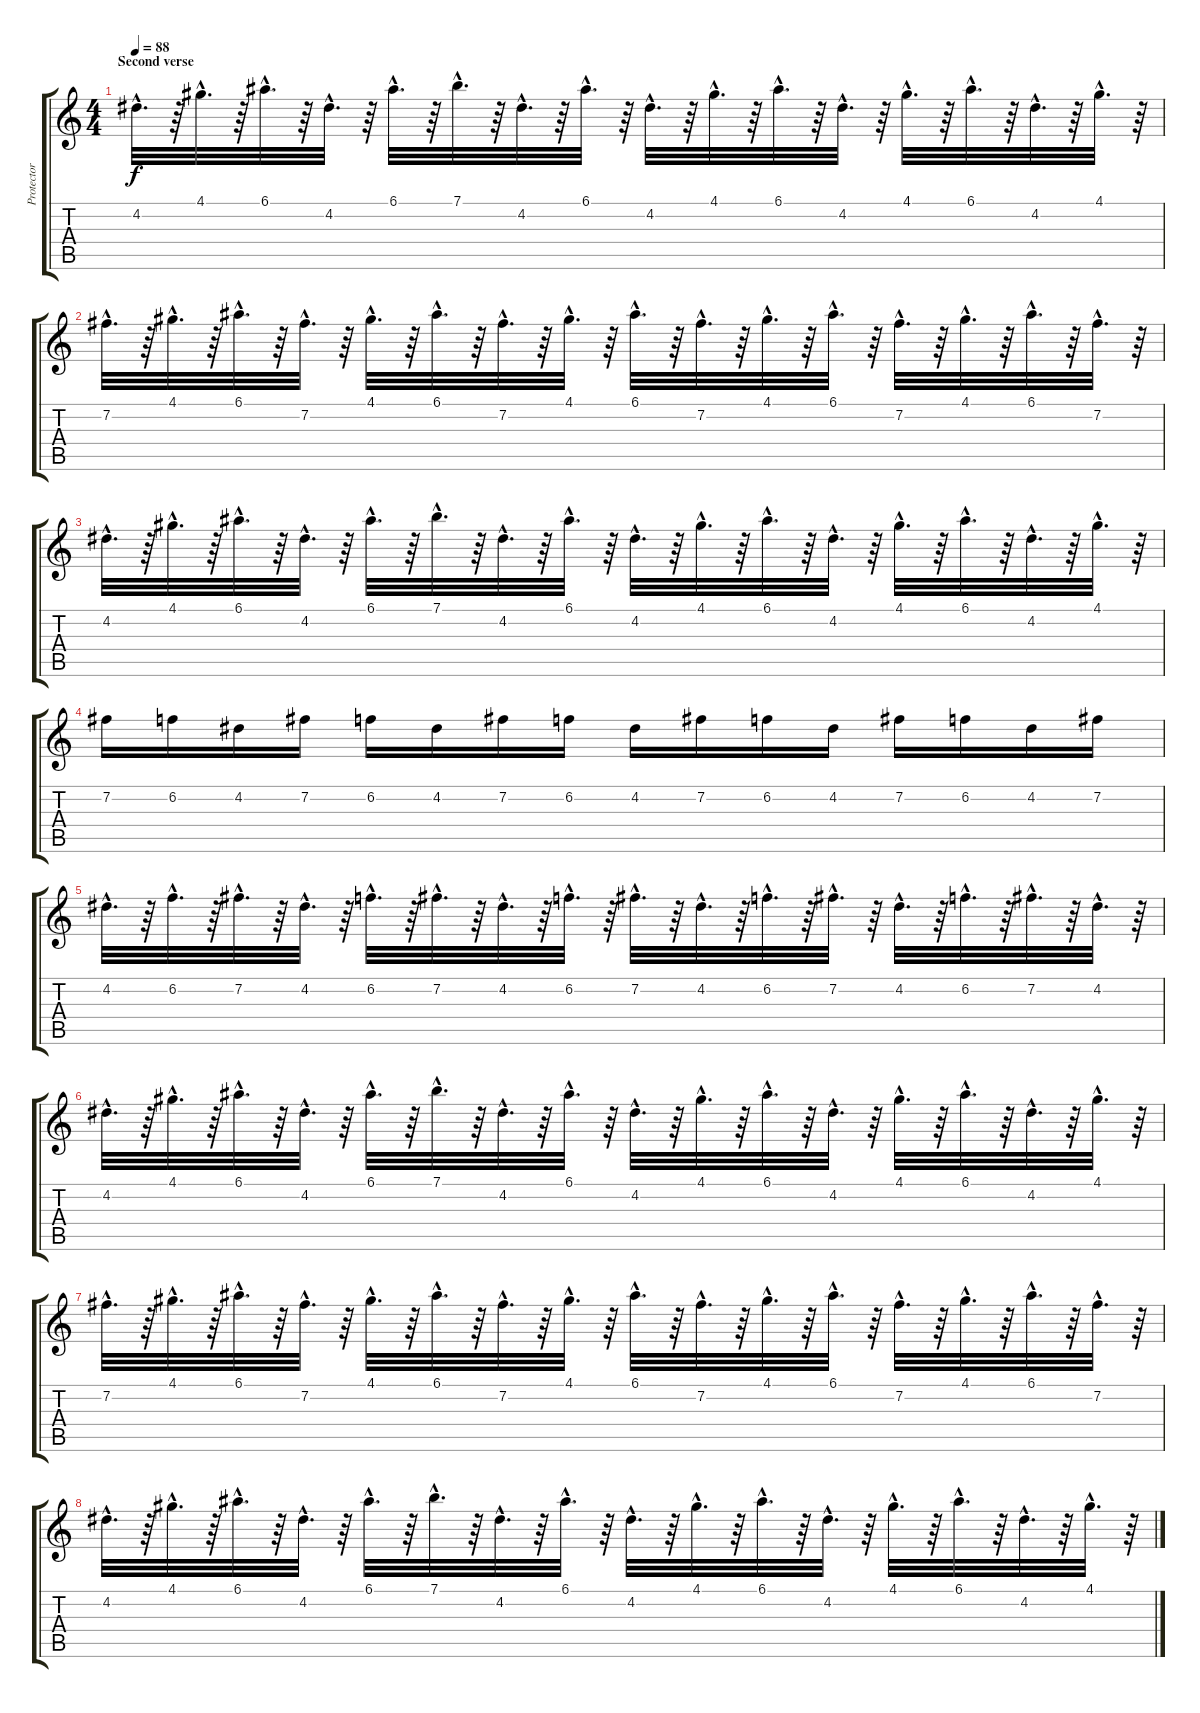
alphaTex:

\track ("Protector (Lead Guitar)" "Protector ") {instrument distortionguitar}
\staff {score tabs}
\tuning (E4 B3 G3 D3 A2 E2) {hide}
\ts (4 4)
\section ("" "Second verse")
\tempo 88
\clef g2
\ks c
4.2{hac}.32{d dy f} r.64 4.1{hac}.32{d} r.64 6.1{hac}.32{d} r.64 4.2{hac}.32{d} r.64 6.1{hac}.32{d} r.64 7.1{hac}.32{d} r.64 4.2{hac}.32{d} r.64 6.1{hac}.32{d} r.64 4.2{hac}.32{d} r.64 4.1{hac}.32{d} r.64 6.1{hac}.32{d} r.64 4.2{hac}.32{d} r.64 4.1{hac}.32{d} r.64 6.1{hac}.32{d} r.64 4.2{hac}.32{d} r.64 4.1{hac}.32{d} r.64 |
7.2{hac}.32{d} r.64 4.1{hac}.32{d} r.64 6.1{hac}.32{d} r.64 7.2{hac}.32{d} r.64 4.1{hac}.32{d} r.64 6.1{hac}.32{d} r.64 7.2{hac}.32{d} r.64 4.1{hac}.32{d} r.64 6.1{hac}.32{d} r.64 7.2{hac}.32{d} r.64 4.1{hac}.32{d} r.64 6.1{hac}.32{d} r.64 7.2{hac}.32{d} r.64 4.1{hac}.32{d} r.64 6.1{hac}.32{d} r.64 7.2{hac}.32{d} r.64 |
4.2{hac}.32{d} r.64 4.1{hac}.32{d} r.64 6.1{hac}.32{d} r.64 4.2{hac}.32{d} r.64 6.1{hac}.32{d} r.64 7.1{hac}.32{d} r.64 4.2{hac}.32{d} r.64 6.1{hac}.32{d} r.64 4.2{hac}.32{d} r.64 4.1{hac}.32{d} r.64 6.1{hac}.32{d} r.64 4.2{hac}.32{d} r.64 4.1{hac}.32{d} r.64 6.1{hac}.32{d} r.64 4.2{hac}.32{d} r.64 4.1{hac}.32{d} r.64 |
7.2.16 6.2.16 4.2.16 7.2.16 6.2.16 4.2.16 7.2.16 6.2.16 4.2.16 7.2.16 6.2.16 4.2.16 7.2.16 6.2.16 4.2.16 7.2.16 |
4.2{hac}.32{d} r.64 6.2{hac}.32{d} r.64 7.2{hac}.32{d} r.64 4.2{hac}.32{d} r.64 6.2{hac}.32{d} r.64 7.2{hac}.32{d} r.64 4.2{hac}.32{d} r.64 6.2{hac}.32{d} r.64 7.2{hac}.32{d} r.64 4.2{hac}.32{d} r.64 6.2{hac}.32{d} r.64 7.2{hac}.32{d} r.64 4.2{hac}.32{d} r.64 6.2{hac}.32{d} r.64 7.2{hac}.32{d} r.64 4.2{hac}.32{d} r.64 |
4.2{hac}.32{d} r.64 4.1{hac}.32{d} r.64 6.1{hac}.32{d} r.64 4.2{hac}.32{d} r.64 6.1{hac}.32{d} r.64 7.1{hac}.32{d} r.64 4.2{hac}.32{d} r.64 6.1{hac}.32{d} r.64 4.2{hac}.32{d} r.64 4.1{hac}.32{d} r.64 6.1{hac}.32{d} r.64 4.2{hac}.32{d} r.64 4.1{hac}.32{d} r.64 6.1{hac}.32{d} r.64 4.2{hac}.32{d} r.64 4.1{hac}.32{d} r.64 |
7.2{hac}.32{d} r.64 4.1{hac}.32{d} r.64 6.1{hac}.32{d} r.64 7.2{hac}.32{d} r.64 4.1{hac}.32{d} r.64 6.1{hac}.32{d} r.64 7.2{hac}.32{d} r.64 4.1{hac}.32{d} r.64 6.1{hac}.32{d} r.64 7.2{hac}.32{d} r.64 4.1{hac}.32{d} r.64 6.1{hac}.32{d} r.64 7.2{hac}.32{d} r.64 4.1{hac}.32{d} r.64 6.1{hac}.32{d} r.64 7.2{hac}.32{d} r.64 |
4.2{hac}.32{d} r.64 4.1{hac}.32{d} r.64 6.1{hac}.32{d} r.64 4.2{hac}.32{d} r.64 6.1{hac}.32{d} r.64 7.1{hac}.32{d} r.64 4.2{hac}.32{d} r.64 6.1{hac}.32{d} r.64 4.2{hac}.32{d} r.64 4.1{hac}.32{d} r.64 6.1{hac}.32{d} r.64 4.2{hac}.32{d} r.64 4.1{hac}.32{d} r.64 6.1{hac}.32{d} r.64 4.2{hac}.32{d} r.64 4.1{hac}.32{d} r.64
